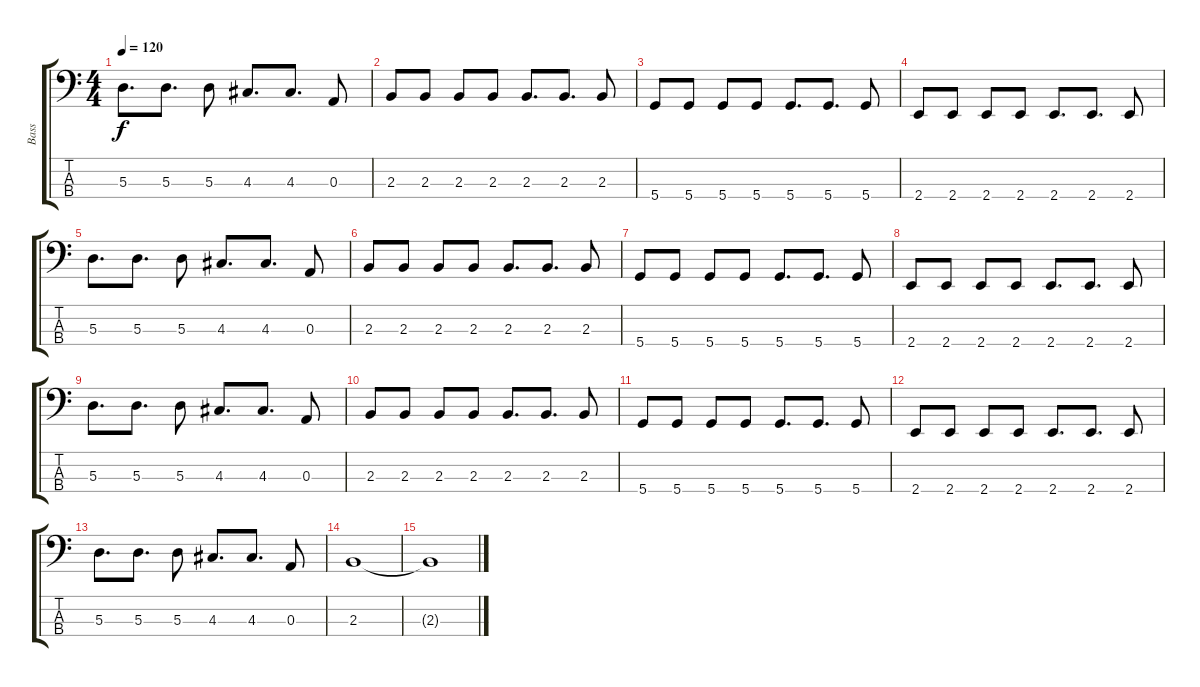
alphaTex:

\track ("Bass" "Bass") {instrument electricbassfinger}
\staff {score tabs}
\tuning (G2 D2 A1 D1) {hide}
\ts (4 4)
\tempo 120
\clef f4
\ks c
5.3.8{d dy f} 5.3.8{d} 5.3.8 4.3.8{d} 4.3.8{d} 0.3.8 |
2.3.8 2.3.8 2.3.8 2.3.8 2.3.8{d} 2.3.8{d} 2.3.8 |
5.4.8 5.4.8 5.4.8 5.4.8 5.4.8{d} 5.4.8{d} 5.4.8 |
2.4.8 2.4.8 2.4.8 2.4.8 2.4.8{d} 2.4.8{d} 2.4.8 |
5.3.8{d} 5.3.8{d} 5.3.8 4.3.8{d} 4.3.8{d} 0.3.8 |
2.3.8 2.3.8 2.3.8 2.3.8 2.3.8{d} 2.3.8{d} 2.3.8 |
5.4.8 5.4.8 5.4.8 5.4.8 5.4.8{d} 5.4.8{d} 5.4.8 |
2.4.8 2.4.8 2.4.8 2.4.8 2.4.8{d} 2.4.8{d} 2.4.8 |
5.3.8{d} 5.3.8{d} 5.3.8 4.3.8{d} 4.3.8{d} 0.3.8 |
2.3.8 2.3.8 2.3.8 2.3.8 2.3.8{d} 2.3.8{d} 2.3.8 |
5.4.8 5.4.8 5.4.8 5.4.8 5.4.8{d} 5.4.8{d} 5.4.8 |
2.4.8 2.4.8 2.4.8 2.4.8 2.4.8{d} 2.4.8{d} 2.4.8 |
5.3.8{d} 5.3.8{d} 5.3.8 4.3.8{d} 4.3.8{d} 0.3.8 |
2.3.1 |
2.3{t}.1
